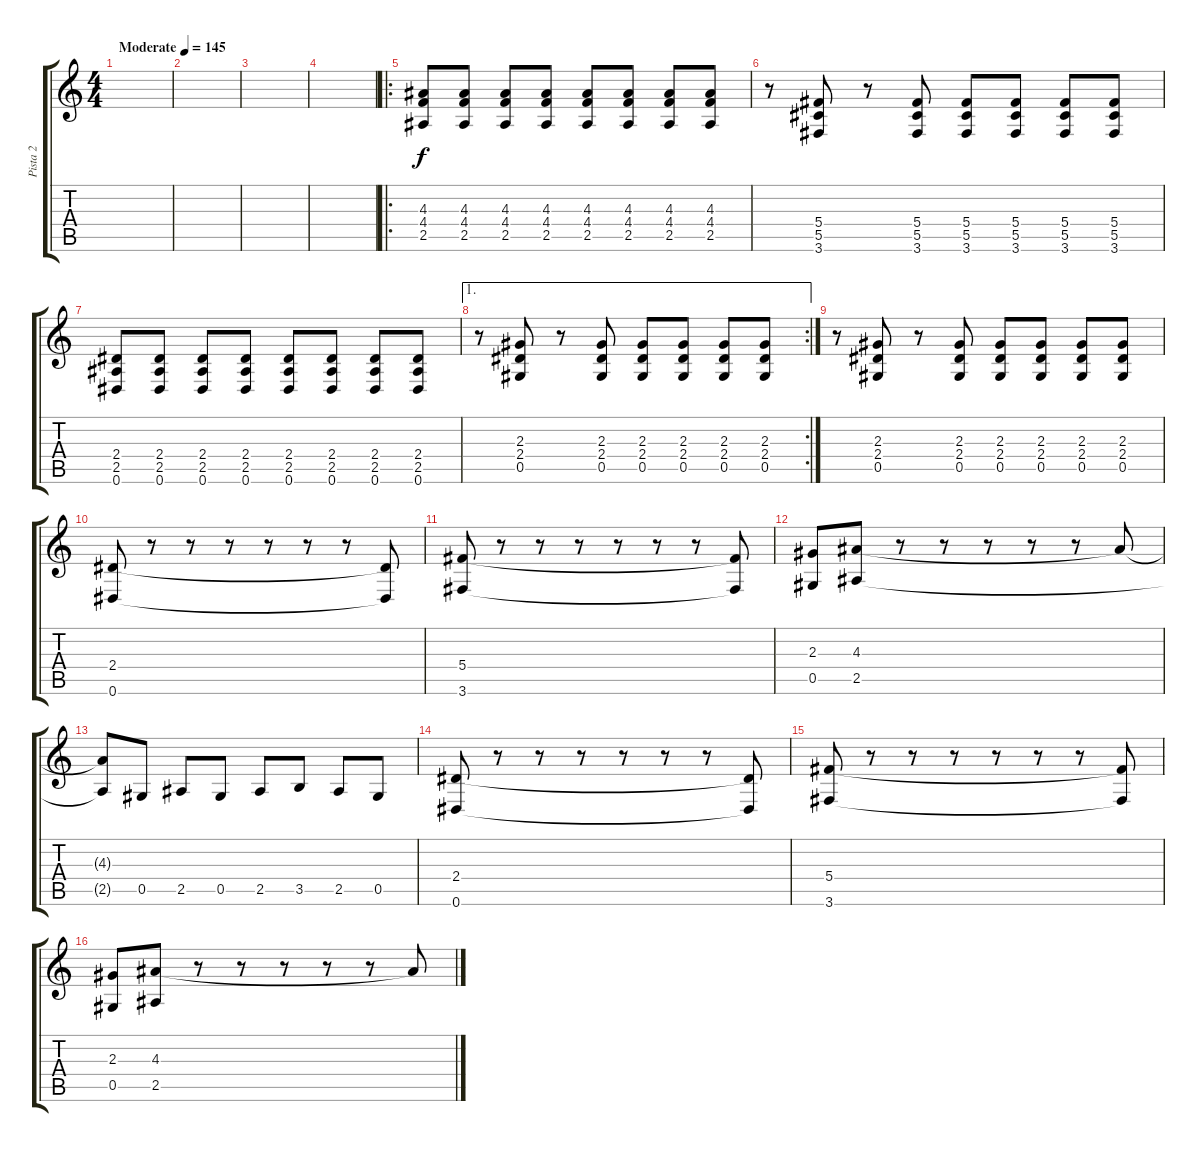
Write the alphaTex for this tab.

\track ("Pista 2" "Pista 2") {instrument distortionguitar}
\staff {score tabs}
\tuning (Eb4 Bb3 Gb3 Db3 Ab2 Eb2) {hide}
\ts (4 4)
\tempo (145 "Moderate")
\clef g2
\ks c
|
|
|
|
\ro
(4.3 4.4 2.5).8 (4.3 4.4 2.5).8 (4.3 4.4 2.5).8 (4.3 4.4 2.5).8 (4.3 4.4 2.5).8 (4.3 4.4 2.5).8 (4.3 4.4 2.5).8 (4.3 4.4 2.5).8 |
r.8 (5.4 5.5 3.6).8 r.8 (5.4 5.5 3.6).8 (5.4 5.5 3.6).8 (5.4 5.5 3.6).8 (5.4 5.5 3.6).8 (5.4 5.5 3.6).8 |
(2.4 2.5 0.6).8 (2.4 2.5 0.6).8 (2.4 2.5 0.6).8 (2.4 2.5 0.6).8 (2.4 2.5 0.6).8 (2.4 2.5 0.6).8 (2.4 2.5 0.6).8 (2.4 2.5 0.6).8 |
\ae 1
\rc 2
r.8 (2.3 2.4 0.5).8 r.8 (2.3 2.4 0.5).8 (2.3 2.4 0.5).8 (2.3 2.4 0.5).8 (2.3 2.4 0.5).8 (2.3 2.4 0.5).8 |
r.8 (2.3 2.4 0.5).8 r.8 (2.3 2.4 0.5).8 (2.3 2.4 0.5).8 (2.3 2.4 0.5).8 (2.3 2.4 0.5).8 (2.3 2.4 0.5).8 |
(2.4 0.6).8 r.8 r.8 r.8 r.8 r.8 r.8 (2.4{t} 0.6{t}).8 |
(5.4 3.6).8 r.8 r.8 r.8 r.8 r.8 r.8 (5.4{t} 3.6{t}).8 |
(2.3 0.5).8 (4.3 2.5).8 r.8 r.8 r.8 r.8 r.8 4.3{t}.8 |
(4.3{t} 2.5{t}).8 0.5.8 2.5.8 0.5.8 2.5.8 3.5.8 2.5.8 0.5.8 |
(2.4 0.6).8 r.8 r.8 r.8 r.8 r.8 r.8 (2.4{t} 0.6{t}).8 |
(5.4 3.6).8 r.8 r.8 r.8 r.8 r.8 r.8 (5.4{t} 3.6{t}).8 |
(2.3 0.5).8 (4.3 2.5).8 r.8 r.8 r.8 r.8 r.8 4.3{t}.8
